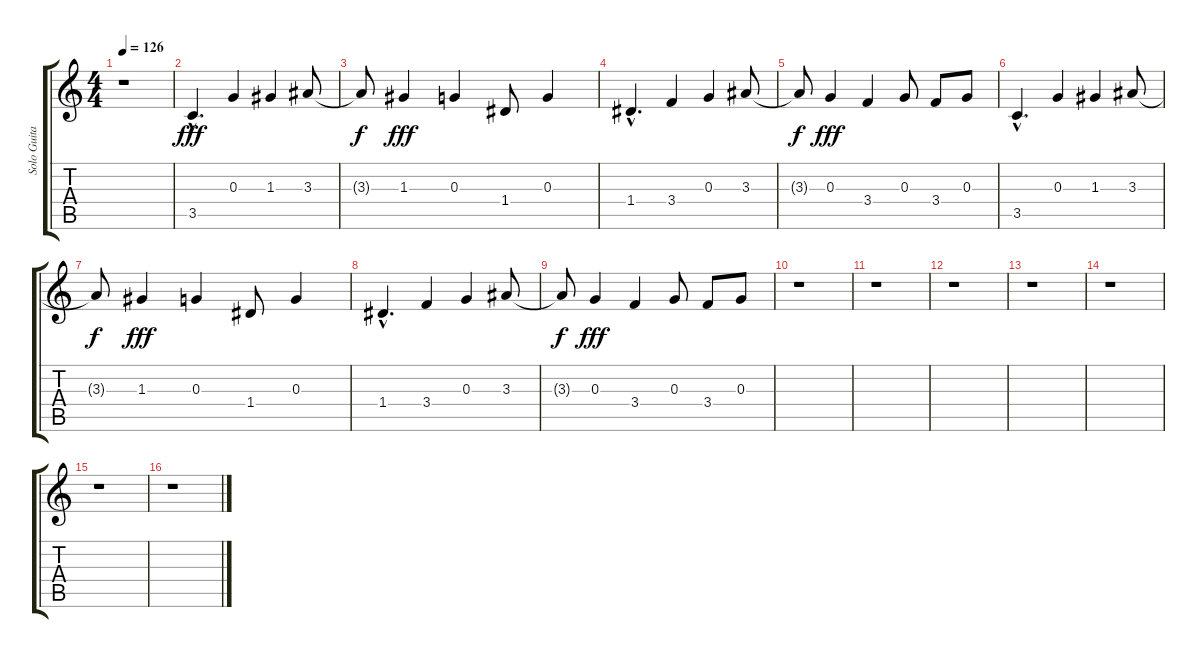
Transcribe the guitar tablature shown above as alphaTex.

\track ("Solo Guitarra" "Solo Guita") {instrument distortionguitar}
\staff {score tabs}
\tuning (E4 B3 G3 D3 A2 E2) {hide}
\ts (4 4)
\tempo 126
\clef g2
\ks c
r.1{dy f} |
3.5{hac}.4{d dy fff} 0.3.4 1.3.4 3.3.8 |
3.3{t}.8{dy f} 1.3.4{dy fff} 0.3.4 1.4.8 0.3.4 |
1.4{hac}.4{d} 3.4.4 0.3.4 3.3.8 |
3.3{t}.8{dy f} 0.3.4{dy fff} 3.4.4 0.3.8 3.4.8 0.3.8 |
3.5{hac}.4{d} 0.3.4 1.3.4 3.3.8 |
3.3{t}.8{dy f} 1.3.4{dy fff} 0.3.4 1.4.8 0.3.4 |
1.4{hac}.4{d} 3.4.4 0.3.4 3.3.8 |
3.3{t}.8{dy f} 0.3.4{dy fff} 3.4.4 0.3.8 3.4.8 0.3.8 |
r.1 |
r.1 |
r.1 |
r.1 |
r.1 |
r.1 |
r.1
